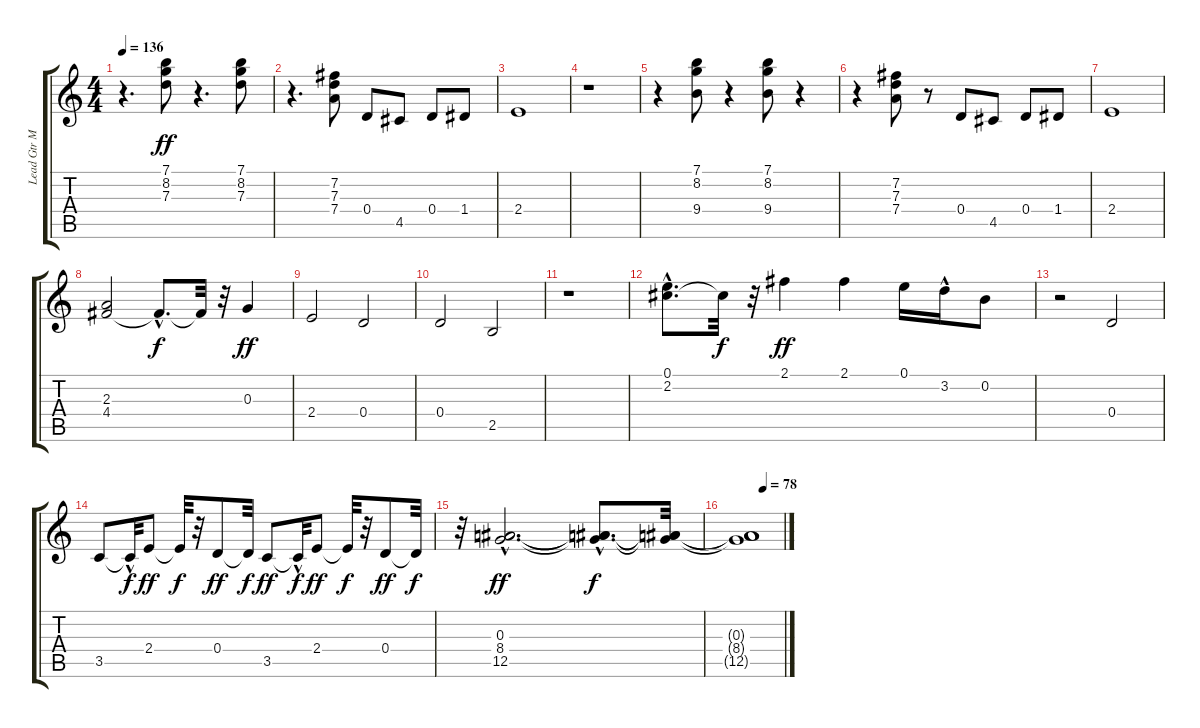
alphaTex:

\track ("Lead Gtr Muted" "Lead Gtr M") {instrument electricguitarmuted}
\staff {score tabs}
\tuning (E4 B3 G3 D3 A2 E2) {hide}
\ts (4 4)
\tempo 136
\clef g2
\ks c
r.4{d dy f} (7.1 8.2 7.3).8{dy ff} r.4{d} (7.1 8.2 7.3).8 |
r.4{d} (7.2 7.3 7.4).8 0.4.8 4.5.8 0.4.8 1.4.8 |
2.4.1 |
r.1 |
r.4 (7.1 8.2 9.4).8 r.4 (7.1 8.2 9.4).8 r.4 |
r.4 (7.2 7.3 7.4).8 r.8 0.4.8 4.5.8 0.4.8 1.4.8 |
2.4.1 |
(2.3 4.4).2 4.4{hac t}.8{d dy f} 4.4{t}.32 r.32 0.3.4{dy ff} |
2.4.2 0.4.2 |
0.4.2 2.5.2 |
r.1 |
(0.1 2.2{hac}).8{d} 2.2{t}.32{dy f} r.32 2.1.4{dy ff} 2.1.4 0.1.16 3.2{hac}.16 0.2.8 |
r.2 0.4.2 |
3.5.8 3.5{hac t}.32{dy f} 2.4.8{dy ff} 2.4{t}.32{dy f} r.32 0.4.8{dy ff} 0.4{t}.32{dy f} 3.5.8{dy ff} 3.5{hac t}.32{dy f} 2.4.8{dy ff} 2.4{t}.32{dy f} r.32 0.4.8{dy ff} 0.4{t}.32{dy f} |
r.32 (0.3{hac} 8.4{hac} 12.5{hac}).2{d dy ff} (0.3{hac t} 8.4{hac t} 12.5{hac t}).8{d dy f} (0.3{t} 8.4{t} 12.5{t}).32 |
\tempo (78 0.5)
(0.3{t} 8.4{t} 12.5{t}).1
